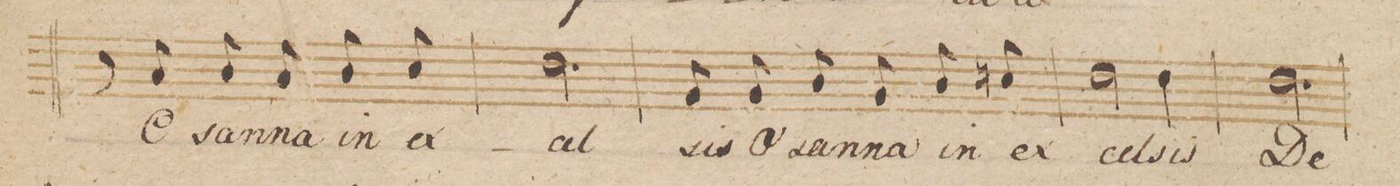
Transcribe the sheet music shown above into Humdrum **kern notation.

**kern	**text	**dynam
*I"Basso.	*	*
*clefF4	*	*
*k[b-]	*	*
*met(c)	*	*
*M3/4	*	*
8r	.	.
8C/	O-	.
8D/	-san-	.
8C/	-na	.
8D/	in	.
8E/	ex-	.
=36	=36	=36
2.F\	-cel-	.
=37	=37	=37
8BB-/	-sis	.
8BB-/	O-	.
8D/	-san-	.
8BB-/	-na	.
8D/	in	.
8En/	ex-	.
=38	=38	=38
2F\	-cel-	.
4F\	-sis	.
=39	=39	=39
2.F\	De-	.
=40	=40	=40
*-	*-	*-
